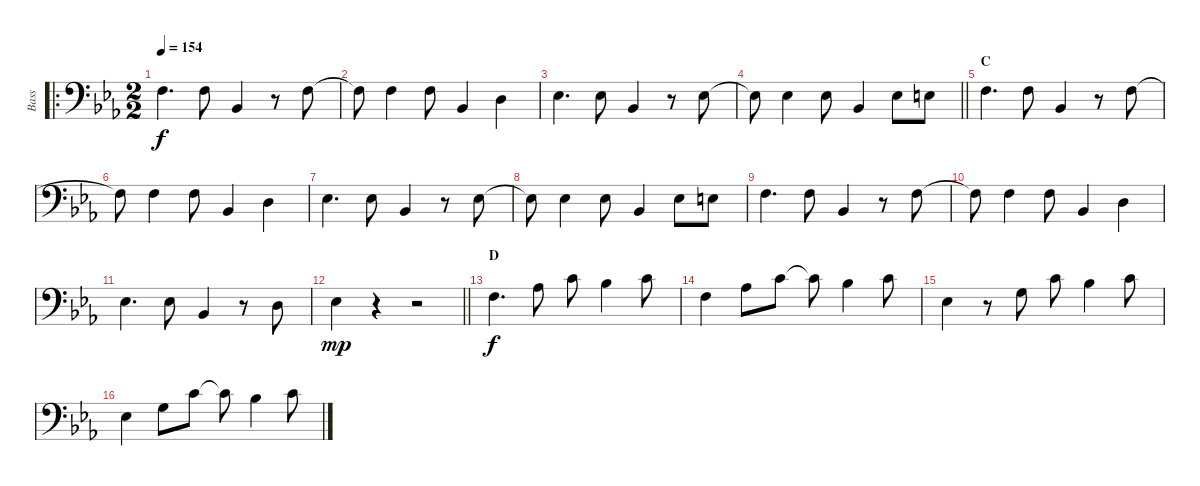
\track ("Bass" "Bass") {instrument acousticbass}
\staff {score}
\tuning (G2 D2 A1 E1) {hide}
\ro
\ts (2 2)
\tempo 154
\clef f4
\ks eb
3.2.4{d dy f} 3.2.8 1.3.4 r.8 3.2.8 |
3.2{t}.8 3.2.4 3.2.8 1.3.4 0.2.4 |
1.2.4{d} 1.2.8 1.3.4 r.8 1.2.8 |
\barLineRight lightlight
1.2{t}.8 1.2.4 1.2.8 1.3.4 1.2.8 2.2.8 |
\section ("" "C")
3.2.4{d} 3.2.8 1.3.4 r.8 3.2.8 |
3.2{t}.8 3.2.4 3.2.8 1.3.4 0.2.4 |
1.2.4{d} 1.2.8 1.3.4 r.8 1.2.8 |
1.2{t}.8 1.2.4 1.2.8 1.3.4 1.2.8 2.2.8 |
3.2.4{d} 3.2.8 1.3.4 r.8 3.2.8 |
3.2{t}.8 3.2.4 3.2.8 1.3.4 0.2.4 |
1.2.4{d} 1.2.8 1.3.4 r.8 0.2.8 |
\barLineRight lightlight
1.2.4{dy mp} r.4 r.2 |
\section ("" "D")
8.3.4{d dy f} 6.2.8 5.1.8 8.2.4 5.1.8 |
8.3.4 6.2.8 5.1.8 5.1{t}.8 8.2.4 5.1.8 |
6.3.4 r.8 5.2.8 5.1.8 3.1.4 5.1.8 |
6.3.4 5.2.8 5.1.8 5.1{t}.8 3.1.4 5.1.8
